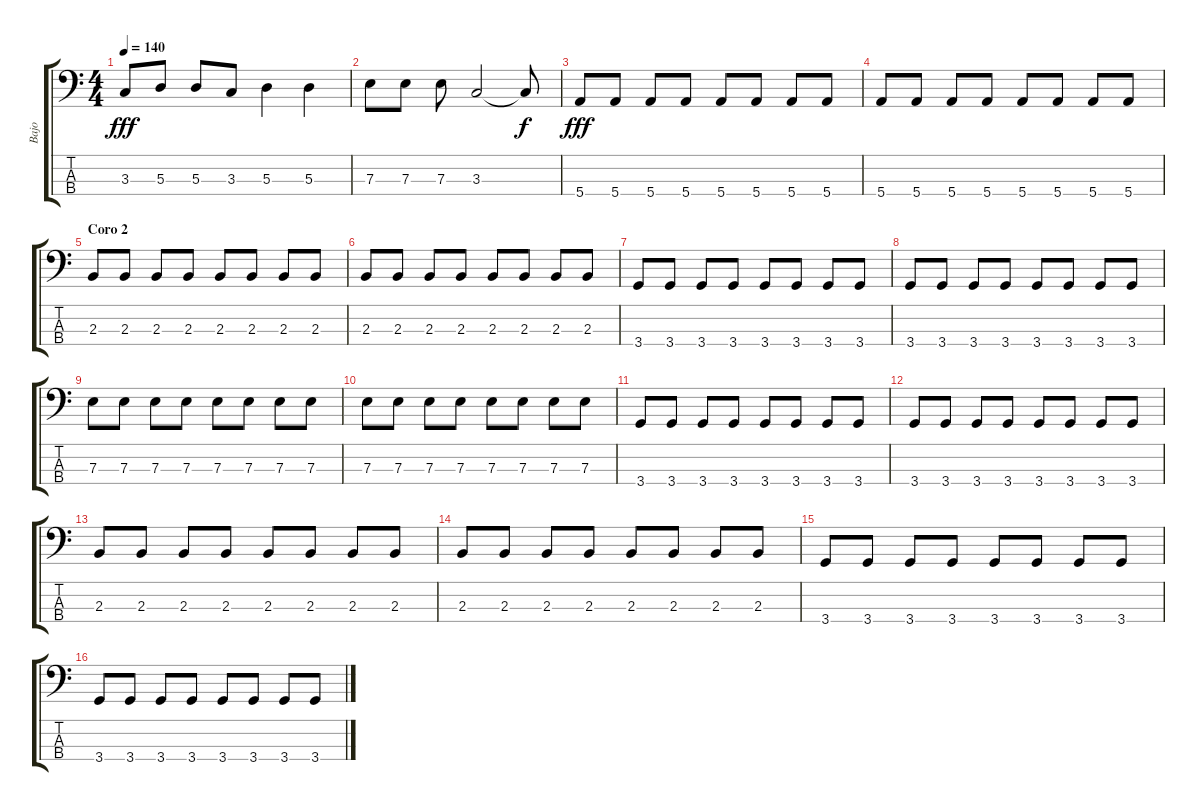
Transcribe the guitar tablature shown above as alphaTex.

\track ("Bajo" "Bajo") {instrument electricbasspick}
\staff {score tabs}
\tuning (G2 D2 A1 E1) {hide}
\ts (4 4)
\tempo 140
\clef f4
\ks c
3.3.8{dy fff} 5.3.8 5.3.8 3.3.8 5.3.4 5.3.4 |
7.3.8 7.3.8 7.3.8 3.3.2 3.3{t}.8{dy f} |
5.4.8{dy fff volume 10} 5.4.8 5.4.8{volume 16} 5.4.8 5.4.8 5.4.8 5.4.8 5.4.8 |
5.4.8 5.4.8 5.4.8 5.4.8 5.4.8 5.4.8 5.4.8 5.4.8 |
\section ("" "Coro 2")
2.3.8{volume 16 instrument lead2sawtooth} 2.3.8 2.3.8 2.3.8 2.3.8 2.3.8 2.3.8 2.3.8 |
2.3.8 2.3.8 2.3.8 2.3.8 2.3.8 2.3.8 2.3.8 2.3.8 |
3.4.8 3.4.8 3.4.8 3.4.8 3.4.8 3.4.8 3.4.8 3.4.8 |
3.4.8 3.4.8 3.4.8 3.4.8 3.4.8 3.4.8 3.4.8 3.4.8 |
7.3.8 7.3.8 7.3.8 7.3.8 7.3.8 7.3.8 7.3.8 7.3.8 |
7.3.8 7.3.8 7.3.8 7.3.8 7.3.8 7.3.8 7.3.8 7.3.8 |
3.4.8 3.4.8 3.4.8 3.4.8 3.4.8 3.4.8 3.4.8 3.4.8 |
3.4.8 3.4.8 3.4.8 3.4.8 3.4.8 3.4.8 3.4.8 3.4.8 |
2.3.8{volume 16 instrument lead2sawtooth} 2.3.8 2.3.8 2.3.8 2.3.8 2.3.8 2.3.8 2.3.8 |
2.3.8 2.3.8 2.3.8 2.3.8 2.3.8 2.3.8 2.3.8 2.3.8 |
3.4.8 3.4.8 3.4.8 3.4.8 3.4.8 3.4.8 3.4.8 3.4.8 |
3.4.8 3.4.8 3.4.8 3.4.8 3.4.8 3.4.8 3.4.8 3.4.8
